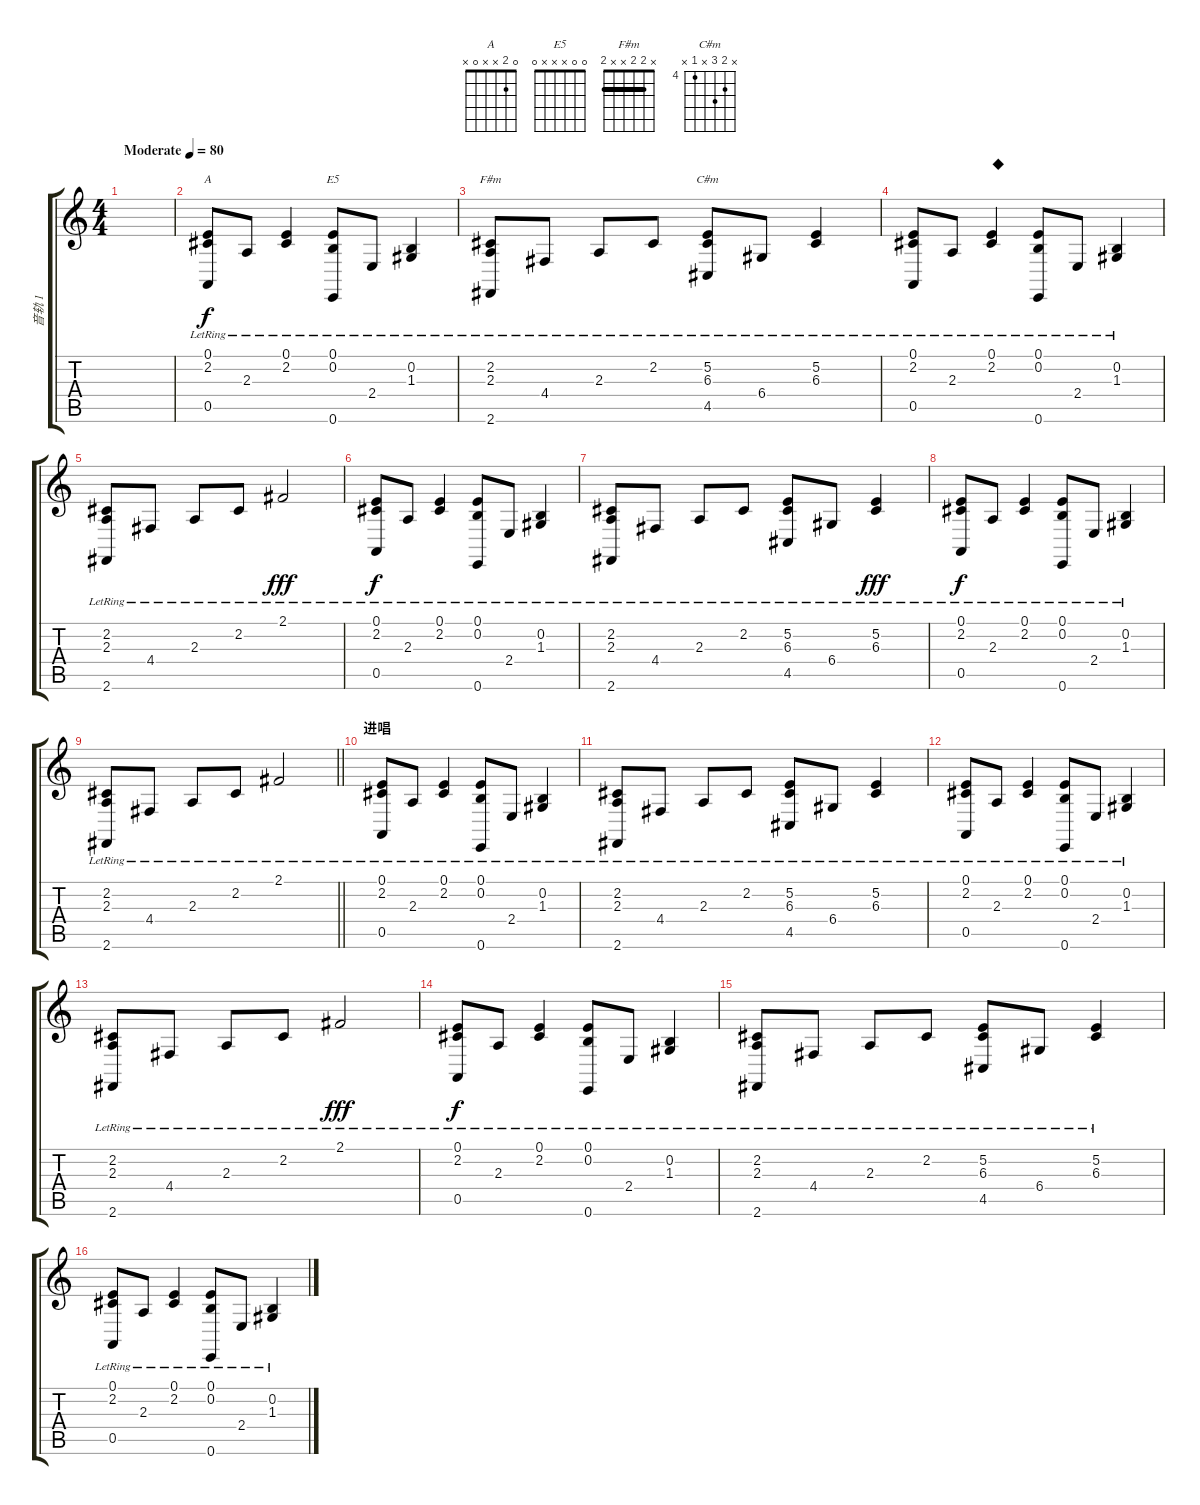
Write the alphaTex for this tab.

\track ("音轨 1" "音轨 1") {instrument brightacousticpiano}
\staff {score tabs}
\tuning (E4 B3 G3 D3 A2 E2) {hide}
\chord ("A" 0 2 x x 0 x)
\chord ("E5" 0 0 x x x 0)
\chord ("F#m" x 2 2 x x 2) {barre 2}
\chord ("C#m" x 5 6 x 4 x) {firstfret 4}
\ts (4 4)
\tempo (80 "Moderate")
\clef g2
\ks c
|
(0.1{lr} 2.2{lr} 0.5{lr}).8{ch "A"} 2.3{lr}.8 (0.1{lr} 2.2{lr}).4 (0.1{lr} 0.2{lr} 0.6{lr}).8{ch "E5"} 2.4{lr}.8 (0.2{lr} 1.3{lr}).4 |
(2.2{lr} 2.3{lr} 2.6{lr}).8{ch "F#m"} 4.4{lr}.8 2.3{lr}.8 2.2{lr}.8 (5.2{lr} 6.3{lr} 4.5{lr}).8{ch "C#m"} 6.4{lr}.8 (5.2{lr} 6.3{lr}).4 |
(0.1{lr} 2.2{lr} 0.5{lr}).8 2.3{lr}.8 (0.1{lr} 2.2{lr}).4{txt "◆"} (0.1{lr} 0.2{lr} 0.6{lr}).8 2.4{lr}.8 (0.2{lr} 1.3{lr}).4 |
(2.2{lr} 2.3{lr} 2.6{lr}).8 4.4{lr}.8 2.3{lr}.8 2.2{lr}.8 2.1{lr}.2{dy fff} |
(0.1{lr} 2.2{lr} 0.5{lr}).8{dy f} 2.3{lr}.8 (0.1{lr} 2.2{lr}).4 (0.1{lr} 0.2{lr} 0.6{lr}).8 2.4{lr}.8 (0.2{lr} 1.3{lr}).4 |
(2.2{lr} 2.3{lr} 2.6{lr}).8 4.4{lr}.8 2.3{lr}.8 2.2{lr}.8 (5.2{lr} 6.3{lr} 4.5{lr}).8 6.4{lr}.8 (5.2{lr} 6.3{lr}).4{dy fff} |
(0.1{lr} 2.2{lr} 0.5{lr}).8{dy f} 2.3{lr}.8 (0.1{lr} 2.2{lr}).4 (0.1{lr} 0.2{lr} 0.6{lr}).8 2.4{lr}.8 (0.2{lr} 1.3{lr}).4 |
\barLineRight lightlight
(2.2{lr} 2.3{lr} 2.6{lr}).8 4.4{lr}.8 2.3{lr}.8 2.2{lr}.8 2.1{lr}.2 |
\section ("" "进唱")
(0.1{lr} 2.2{lr} 0.5{lr}).8 2.3{lr}.8 (0.1{lr} 2.2{lr}).4 (0.1{lr} 0.2{lr} 0.6{lr}).8 2.4{lr}.8 (0.2{lr} 1.3{lr}).4 |
(2.2{lr} 2.3{lr} 2.6{lr}).8 4.4{lr}.8 2.3{lr}.8 2.2{lr}.8 (5.2{lr} 6.3{lr} 4.5{lr}).8 6.4{lr}.8 (5.2{lr} 6.3{lr}).4 |
(0.1{lr} 2.2{lr} 0.5{lr}).8 2.3{lr}.8 (0.1{lr} 2.2{lr}).4 (0.1{lr} 0.2{lr} 0.6{lr}).8 2.4{lr}.8 (0.2{lr} 1.3{lr}).4 |
(2.2{lr} 2.3{lr} 2.6{lr}).8 4.4{lr}.8 2.3{lr}.8 2.2{lr}.8 2.1{lr}.2{dy fff} |
(0.1{lr} 2.2{lr} 0.5{lr}).8{dy f} 2.3{lr}.8 (0.1{lr} 2.2{lr}).4 (0.1{lr} 0.2{lr} 0.6{lr}).8 2.4{lr}.8 (0.2{lr} 1.3{lr}).4 |
(2.2{lr} 2.3{lr} 2.6{lr}).8 4.4{lr}.8 2.3{lr}.8 2.2{lr}.8 (5.2{lr} 6.3{lr} 4.5{lr}).8 6.4{lr}.8 (5.2{lr} 6.3{lr}).4 |
(0.1{lr} 2.2{lr} 0.5{lr}).8 2.3{lr}.8 (0.1{lr} 2.2{lr}).4 (0.1{lr} 0.2{lr} 0.6{lr}).8 2.4{lr}.8 (0.2{lr} 1.3{lr}).4
